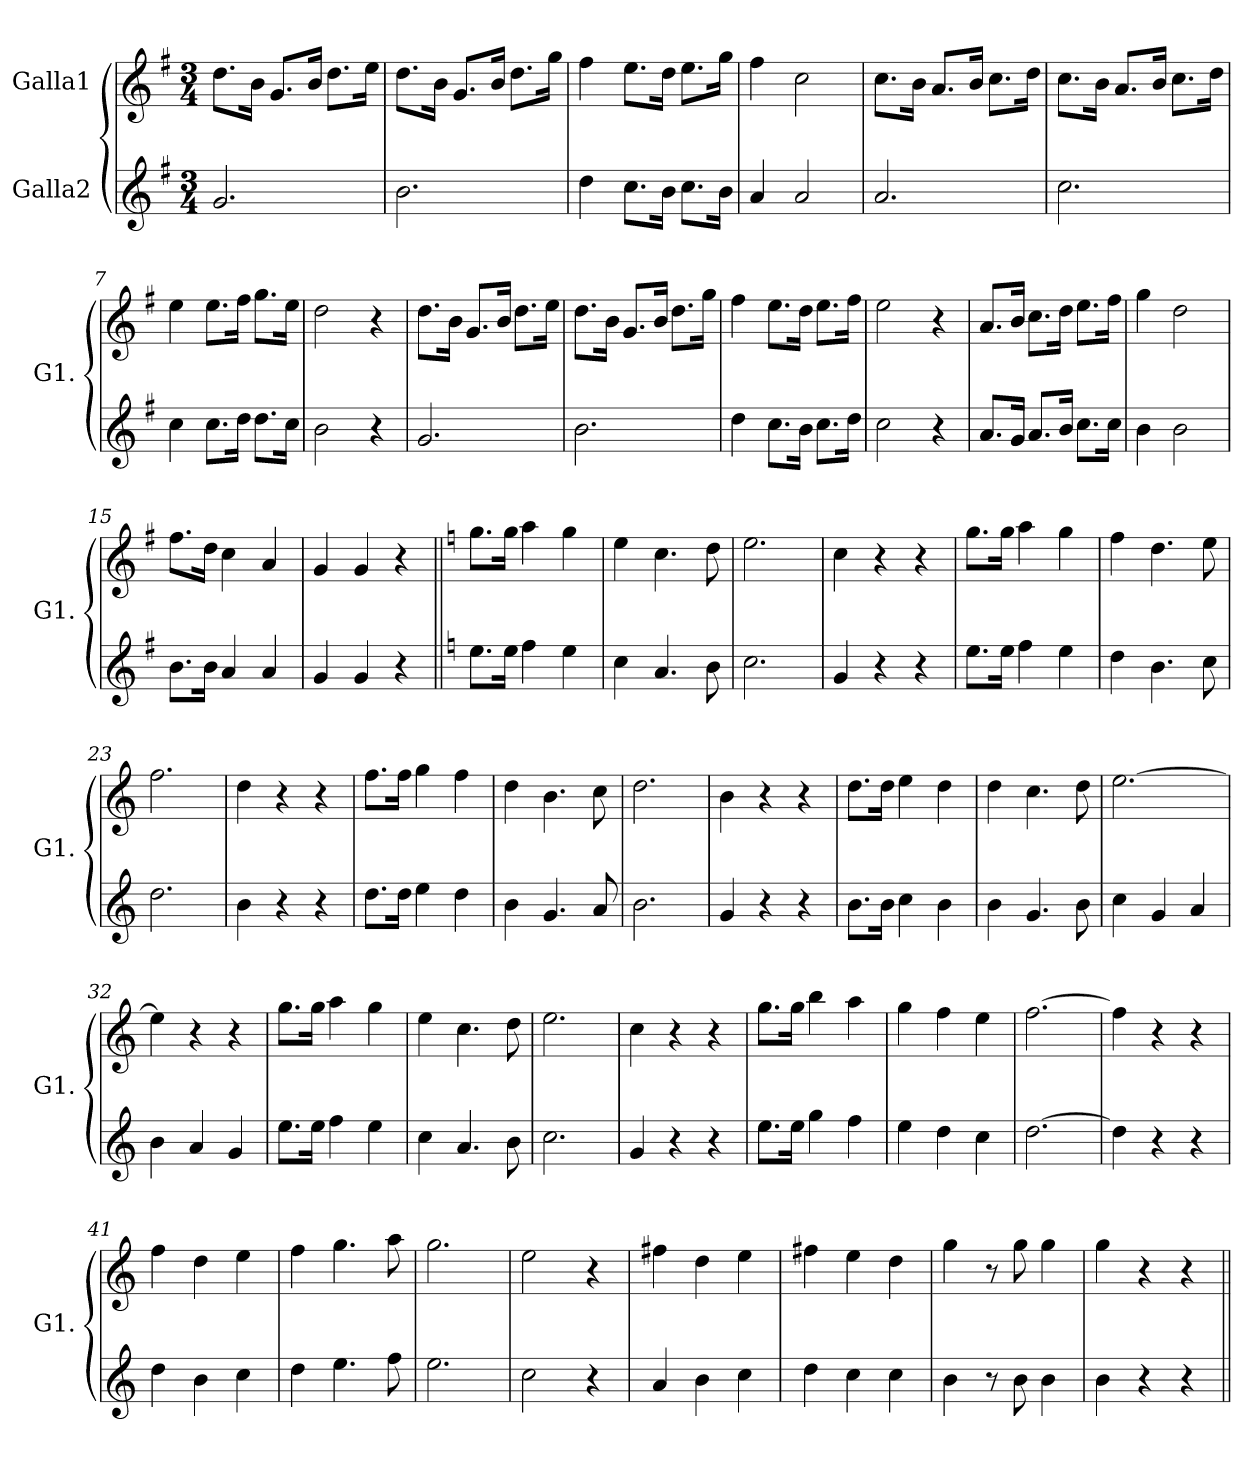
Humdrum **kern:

**kern	**kern
*part2	*part1
*staff2	*staff1
*I"Galla2	*I"Galla1
*	*I'G1.
*clefG2	*clefG2
*k[f#]	*k[f#]
*M3/4	*M3/4
*MM115	*MM115
=1	=1
2.g/	8.dd\L
.	16b\Jk
.	8.g/L
.	16b/Jk
.	8.dd\L
.	16ee\Jk
=2	=2
2.b\	8.dd\L
.	16b\Jk
.	8.g/L
.	16b/Jk
.	8.dd\L
.	16gg\Jk
=3	=3
4dd\	4ff#\
8.cc\L	8.ee\L
16b\Jk	16dd\Jk
8.cc\L	8.ee\L
16b\Jk	16gg\Jk
=4	=4
4a/	4ff#\
2a/	2cc\
=5	=5
2.a/	8.cc\L
.	16b\Jk
.	8.a/L
.	16b/Jk
.	8.cc\L
.	16dd\Jk
!!LO:LB:g=z
=6	=6
2.cc\	8.cc\L
.	16b\Jk
.	8.a/L
.	16b/Jk
.	8.cc\L
.	16dd\Jk
=7	=7
4cc\	4ee\
8.cc\L	8.ee\L
16dd\Jk	16ff#\Jk
8.dd\L	8.gg\L
16cc\Jk	16ee\Jk
=8	=8
2b\	2dd\
4r	4r
=9	=9
2.g/	8.dd\L
.	16b\Jk
.	8.g/L
.	16b/Jk
.	8.dd\L
.	16ee\Jk
=10	=10
2.b\	8.dd\L
.	16b\Jk
.	8.g/L
.	16b/Jk
.	8.dd\L
.	16gg\Jk
=11	=11
4dd\	4ff#\
8.cc\L	8.ee\L
16b\Jk	16dd\Jk
8.cc\L	8.ee\L
16dd\Jk	16ff#\Jk
!!LO:LB:g=z
=12	=12
2cc\	2ee\
4r	4r
=13	=13
8.a/L	8.a/L
16g/Jk	16b/Jk
8.a/L	8.cc\L
16b/Jk	16dd\Jk
8.cc\L	8.ee\L
16cc\Jk	16ff#\Jk
=14	=14
4b\	4gg\
2b\	2dd\
=15	=15
8.b\L	8.ff#\L
16b\Jk	16dd\Jk
4a/	4cc\
4a/	4a/
=16	=16
4g/	4g/
4g/	4g/
4r	4r
=17||	=17||
*k[]	*k[]
8.ee\L	8.gg\L
16ee\Jk	16gg\Jk
4ff\	4aa\
4ee\	4gg\
=18	=18
4cc\	4ee\
4.a/	4.cc\
8b\	8dd\
=19	=19
2.cc\	2.ee\
=20	=20
4g/	4cc\
4r	4r
4r	4r
!!LO:LB:g=z
=21	=21
8.ee\L	8.gg\L
16ee\Jk	16gg\Jk
4ff\	4aa\
4ee\	4gg\
=22	=22
4dd\	4ff\
4.b\	4.dd\
8cc\	8ee\
=23	=23
2.dd\	2.ff\
=24	=24
4b\	4dd\
4r	4r
4r	4r
=25	=25
8.dd\L	8.ff\L
16dd\Jk	16ff\Jk
4ee\	4gg\
4dd\	4ff\
=26	=26
4b\	4dd\
4.g/	4.b\
8a/	8cc\
=27	=27
2.b\	2.dd\
=28	=28
4g/	4b\
4r	4r
4r	4r
=29	=29
8.b\L	8.dd\L
16b\Jk	16dd\Jk
4cc\	4ee\
4b\	4dd\
!!LO:LB:g=z
=30	=30
4b\	4dd\
4.g/	4.cc\
8b\	8dd\
=31	=31
4cc\	[2.ee\
4g/	.
4a/	.
=32	=32
4b\	4ee\]
4a/	4r
4g/	4r
=33	=33
8.ee\L	8.gg\L
16ee\Jk	16gg\Jk
4ff\	4aa\
4ee\	4gg\
=34	=34
4cc\	4ee\
4.a/	4.cc\
8b\	8dd\
=35	=35
2.cc\	2.ee\
=36	=36
4g/	4cc\
4r	4r
4r	4r
=37	=37
8.ee\L	8.gg\L
16ee\Jk	16gg\Jk
4gg\	4bb\
4ff\	4aa\
=38	=38
4ee\	4gg\
4dd\	4ff\
4cc\	4ee\
=39	=39
[2.dd\	[2.ff\
!!LO:LB:g=z
=40	=40
4dd\]	4ff\]
4r	4r
4r	4r
=41	=41
4dd\	4ff\
4b\	4dd\
4cc\	4ee\
=42	=42
4dd\	4ff\
4.ee\	4.gg\
8ff\	8aa\
=43	=43
2.ee\	2.gg\
=44	=44
2cc\	2ee\
4r	4r
=45	=45
4a/	4ff#X\
4b\	4dd\
4cc\	4ee\
=46	=46
4dd\	4ff#X\
4cc\	4ee\
4cc\	4dd\
=47	=47
4b\	4gg\
8r	8r
8b\	8gg\
4b\	4gg\
=48	=48
4b\	4gg\
4r	4r
4r	4r
=||	=||
*-	*-
